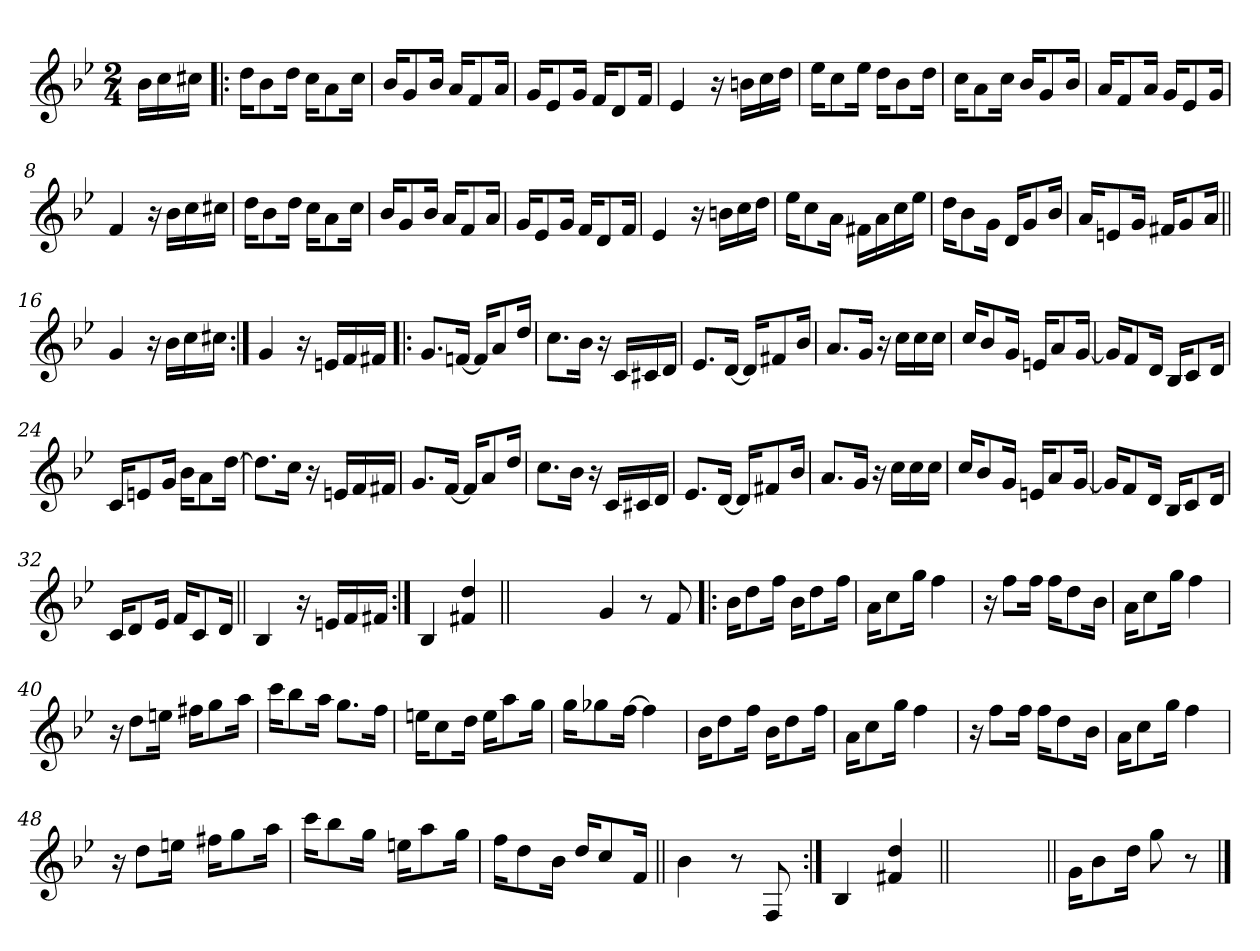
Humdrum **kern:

**kern
*part1
*staff1
*clefG2
*k[b-e-]
*B-:
*M2/4
=
16b-\LL
16cc\
16cc#X\JJ
=1!|:
16dd\KL
8b-\
16dd\Jk
16cc\KL
8a\
16cc\Jk
=2
16b-/KL
8g/
16b-/Jk
16a/KL
8f/
16a/Jk
=3
16g/KL
8e-/
16g/Jk
16f/KL
8d/
16f/Jk
=4
4e-/
16r
16bn\LL
16cc\
16dd\JJ
!!LO:LB:g=z
=5
16ee-\KL
8cc\
16ee-\Jk
16dd\KL
8b-\
16dd\Jk
=6
16cc\KL
8a\
16cc\Jk
16b-/KL
8g/
16b-/Jk
=7
16a/KL
8f/
16a/Jk
16g/KL
8e-/
16g/Jk
=8
4f/
16r
16b-\LL
16cc\
16cc#X\JJ
=9
16dd\KL
8b-\
16dd\Jk
16cc\KL
8a\
16cc\Jk
!!LO:LB:g=z
=10
16b-/KL
8g/
16b-/Jk
16a/KL
8f/
16a/Jk
=11
16g/KL
8e-/
16g/Jk
16f/KL
8d/
16f/Jk
=12
4e-/
16r
16bn\LL
16cc\
16dd\JJ
=13
16ee-\KL
8cc\
16a\Jk
16f#X\LL
16a\
16cc\
16ee-\JJ
=14
16dd\KL
8b-\
16g\Jk
16d/KL
8g/
16b-/Jk
!!LO:LB:g=z
=15
16a/KL
8en/
16g/Jk
16f#X/KL
8g/
16a/Jk
=16||
4g/
16r
16b-\LL
16cc\
16cc#X\JJ
=17:|!
4g/
16r
16en/LL
16f/
16f#X/JJ
=18!|:
8.g/L
[16fn/Jk
16f/KL]
8a/
16dd/Jk
=19
8.cc\L
16b-\Jk
16r
16c/LL
16c#X/
16d/JJ
!!LO:LB:g=z
=20
8.e-/L
[16d/Jk
16d/KL]
8f#X/
16b-/Jk
=21
8.a/L
16g/Jk
16r
16cc\LL
16cc\
16cc\JJ
=22
16cc/KL
8b-/
16g/Jk
16en/KL
8a/
[16g/Jk
=23
16g/KL]
8f/
16d/Jk
16B-/KL
8c/
16d/Jk
=24
16c/KL
8en/
16g/Jk
16b-\KL
8a\
[16dd\Jk
!!LO:LB:g=z
=25
8.dd\L]
16cc\Jk
16r
16en/LL
16f/
16f#X/JJ
=26
8.g/L
[16f/Jk
16f/KL]
8a/
16dd/Jk
=27
8.cc\L
16b-\Jk
16r
16c/LL
16c#X/
16d/JJ
=28
8.e-/L
[16d/Jk
16d/KL]
8f#X/
16b-/Jk
=29
8.a/L
16g/Jk
16r
16cc\LL
16cc\
16cc\JJ
!!LO:LB:g=z
=30
16cc/KL
8b-/
16g/Jk
16en/KL
8a/
[16g/Jk
=31
16g/KL]
8f/
16d/Jk
16B-/KL
8c/
16d/Jk
=32
16c/KL
8d/
16e-/Jk
16f/KL
8c/
16d/Jk
=33||
4B-/
16r
16en/LL
16f/
16f#X/JJ
=34:|!
4B-/
4f#X/ 4dd/
=34X1||
*stria0
2ryy
!!LO:LB:g=z
=35-
*stria5
4g/
8r
8f/
=36!|:
16b-\KL
8dd\
16ff\Jk
16b-\KL
8dd\
16ff\Jk
=37
16a\KL
8cc\
16gg\Jk
4ff\
=38
16r
8ff\L
16ff\Jk
16ff\KL
8dd\
16b-\Jk
=39
16a\KL
8cc\
16gg\Jk
4ff\
!!LO:LB:g=z
=40
16r
8dd\L
16een\Jk
16ff#X\KL
8gg\
16aa\Jk
=41
16ccc\KL
8bb-\
16aa\Jk
8.gg\L
16ff\Jk
=42
16een\KL
8cc\
16dd\Jk
16ee\KL
8aa\
16gg\Jk
=43
16gg\KL
8gg-X\
[16ff\Jk
4ff\]
=44
16b-\KL
8dd\
16ff\Jk
16b-\KL
8dd\
16ff\Jk
!!LO:PB:g=z
=45
16a\KL
8cc\
16gg\Jk
4ff\
=46
16r
8ff\L
16ff\Jk
16ff\KL
8dd\
16b-\Jk
=47
16a\KL
8cc\
16gg\Jk
4ff\
=48
16r
8dd\L
16een\Jk
16ff#X\KL
8gg\
16aa\Jk
=49
16ccc\KL
8bb-\
16gg\Jk
16een\KL
8aa\
16gg\Jk
!!LO:LB:g=z
=50
16ff\KL
8dd\
16b-\Jk
16dd/KL
8cc/
16f/Jk
=51||
4b-\
8r
8F/
=52:|!
4B-/
4f#X/ 4dd/
=52X2||
*stria0
2ryy
=53||
*stria5
16g\KL
8b-\
16dd\Jk
8gg\
8r
==
*-
